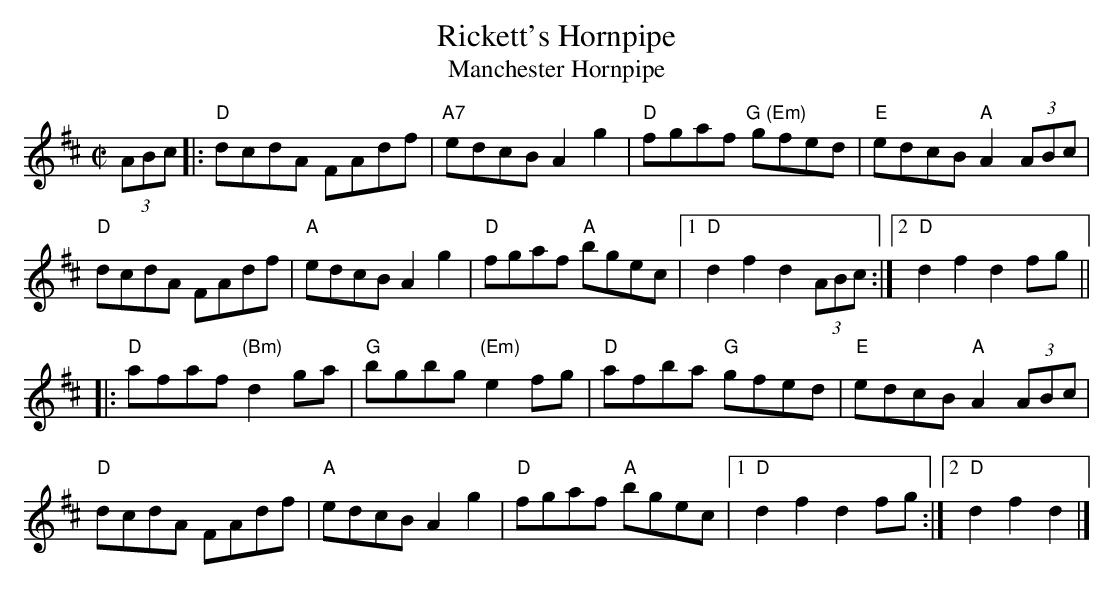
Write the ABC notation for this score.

X:1
T: Rickett's Hornpipe
T: Manchester Hornpipe
M: C|
K: D
(3ABc|: "D"dcdA FAdf | "A7"edcB A2g2 | "D"fgaf "G (Em)"gfed | "E"edcB "A"A2(3ABc |
"D"dcdA FAdf | "A"edcB A2g2 | "D"fgaf "A"bgec |1"D"d2f2 d2 (3ABc:|2"D"d2f2 d2 f-g||
|:  "D"afaf "(Bm)"d2ga | "G"bgbg "(Em)"e2fg | "D"afba "G"gfed | "E"edcB "A"A2 (3ABc |
"D"dcdA FAdf | "A"edcB A2g2 | "D"fgaf "A"bgec |1"D"d2f2 d2 f-g :|2"D"d2f2d2|]
